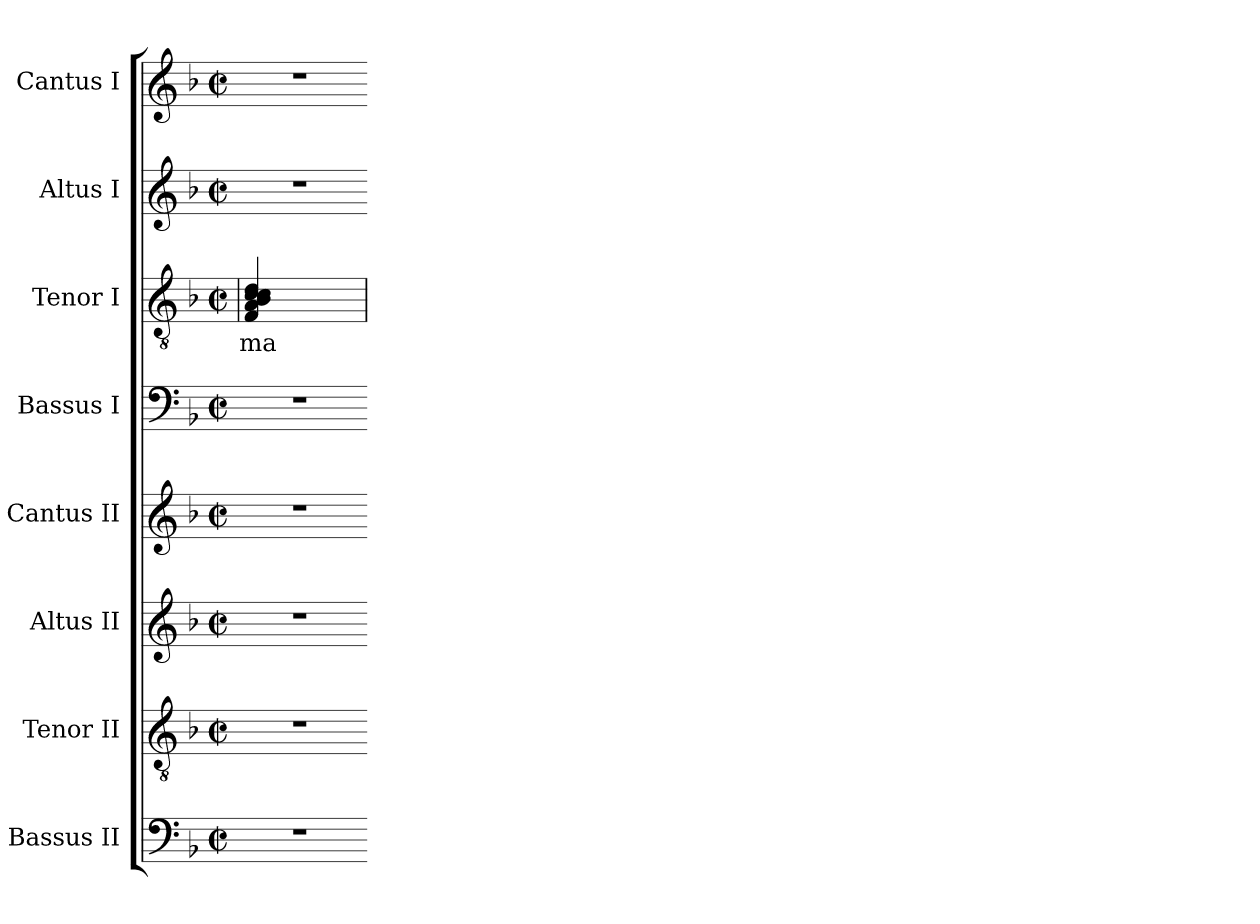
**kern	**kern	**kern	**kern	**kern	**kern	**text	**kern	**kern
*part8	*part7	*part6	*part5	*part4	*part3	*part3	*part2	*part1
*staff8	*staff7	*staff6	*staff5	*staff4	*staff3	*staff3	*staff2	*staff1
*I"Bassus II	*I"Tenor II	*I"Altus II	*I"Cantus II	*I"Bassus I	*I"Tenor I	*	*I"Altus I	*I"Cantus I
!!LO:PB:g=z
*stria5	*stria5	*stria5	*stria5	*stria5	*stria5	*	*stria5	*stria5
*clefF4	*clefGv2	*clefG2	*clefG2	*clefF4	*clefGv2	*	*clefG2	*clefG2
*k[b-]	*k[b-]	*k[b-]	*k[b-]	*k[b-]	*k[b-]	*	*k[b-]	*k[b-]
*F:	*F:	*F:	*F:	*F:	*F:	*	*F:	*F:
*M2/2	*M2/2	*M2/2	*M2/2	*M2/2	*M2/2	*	*M2/2	*M2/2
*met(c|)	*met(c|)	*met(c|)	*met(c|)	*met(c|)	*met(c|)	*	*met(c|)	*met(c|)
=1	=1	=1	=1	=1	=1	=1!	=1	=1!
!	!	!	!	!	!	!LO:LY:b:cj	!	!
1r	1r	1r	1r	1r	4F/ 4A/ 4B-/ 4c/ 4d/ 4c/	ma	1r	1r
.	.	.	.	.	2.ryy	.	.	.
=	=	=	=	=	=	=||	=	=||
*-	*-	*-	*-	*-	*-	*-	*-	*-
